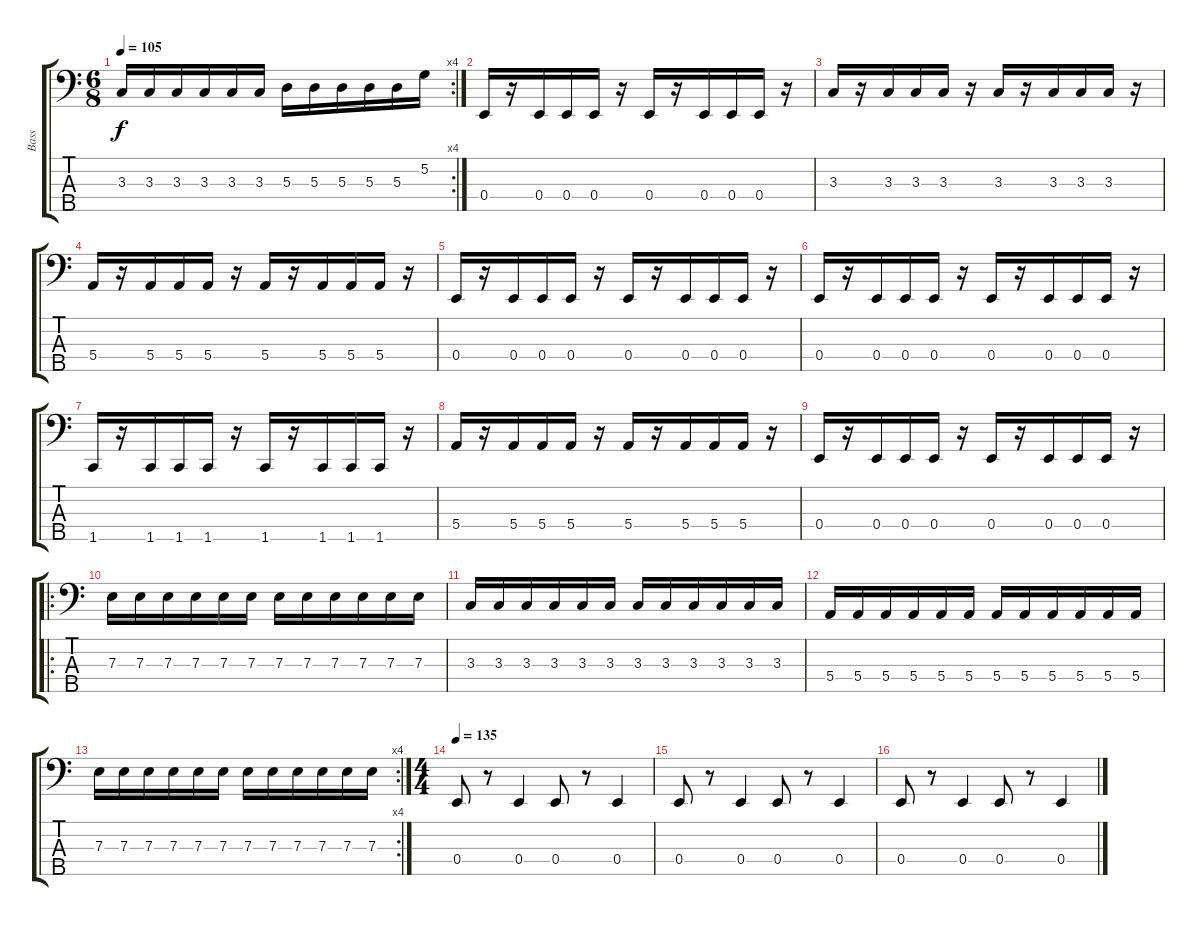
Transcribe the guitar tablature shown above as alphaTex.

\track ("Bass" "Bass") {instrument electricbassfinger}
\staff {score tabs}
\tuning (G2 D2 A1 E1 B0) {hide}
\rc 4
\ts (6 8)
\tempo 105
\clef f4
\ks c
3.3.16{dy f} 3.3.16 3.3.16 3.3.16 3.3.16 3.3.16 5.3.16 5.3.16 5.3.16 5.3.16 5.3.16 5.2.16 |
0.4.16 r.16 0.4.16 0.4.16 0.4.16 r.16 0.4.16 r.16 0.4.16 0.4.16 0.4.16 r.16 |
3.3.16 r.16 3.3.16 3.3.16 3.3.16 r.16 3.3.16 r.16 3.3.16 3.3.16 3.3.16 r.16 |
5.4.16 r.16 5.4.16 5.4.16 5.4.16 r.16 5.4.16 r.16 5.4.16 5.4.16 5.4.16 r.16 |
0.4.16 r.16 0.4.16 0.4.16 0.4.16 r.16 0.4.16 r.16 0.4.16 0.4.16 0.4.16 r.16 |
0.4.16 r.16 0.4.16 0.4.16 0.4.16 r.16 0.4.16 r.16 0.4.16 0.4.16 0.4.16 r.16 |
1.5.16 r.16 1.5.16 1.5.16 1.5.16 r.16 1.5.16 r.16 1.5.16 1.5.16 1.5.16 r.16 |
5.4.16 r.16 5.4.16 5.4.16 5.4.16 r.16 5.4.16 r.16 5.4.16 5.4.16 5.4.16 r.16 |
0.4.16 r.16 0.4.16 0.4.16 0.4.16 r.16 0.4.16 r.16 0.4.16 0.4.16 0.4.16 r.16 |
\ro
7.3.16 7.3.16 7.3.16 7.3.16 7.3.16 7.3.16 7.3.16 7.3.16 7.3.16 7.3.16 7.3.16 7.3.16 |
3.3.16 3.3.16 3.3.16 3.3.16 3.3.16 3.3.16 3.3.16 3.3.16 3.3.16 3.3.16 3.3.16 3.3.16 |
5.4.16 5.4.16 5.4.16 5.4.16 5.4.16 5.4.16 5.4.16 5.4.16 5.4.16 5.4.16 5.4.16 5.4.16 |
\rc 4
7.3.16 7.3.16 7.3.16 7.3.16 7.3.16 7.3.16 7.3.16 7.3.16 7.3.16 7.3.16 7.3.16 7.3.16 |
\ts (4 4)
\tempo 135
0.4.8 r.8 0.4.4 0.4.8 r.8 0.4.4 |
0.4.8 r.8 0.4.4 0.4.8 r.8 0.4.4 |
0.4.8 r.8 0.4.4 0.4.8 r.8 0.4.4
